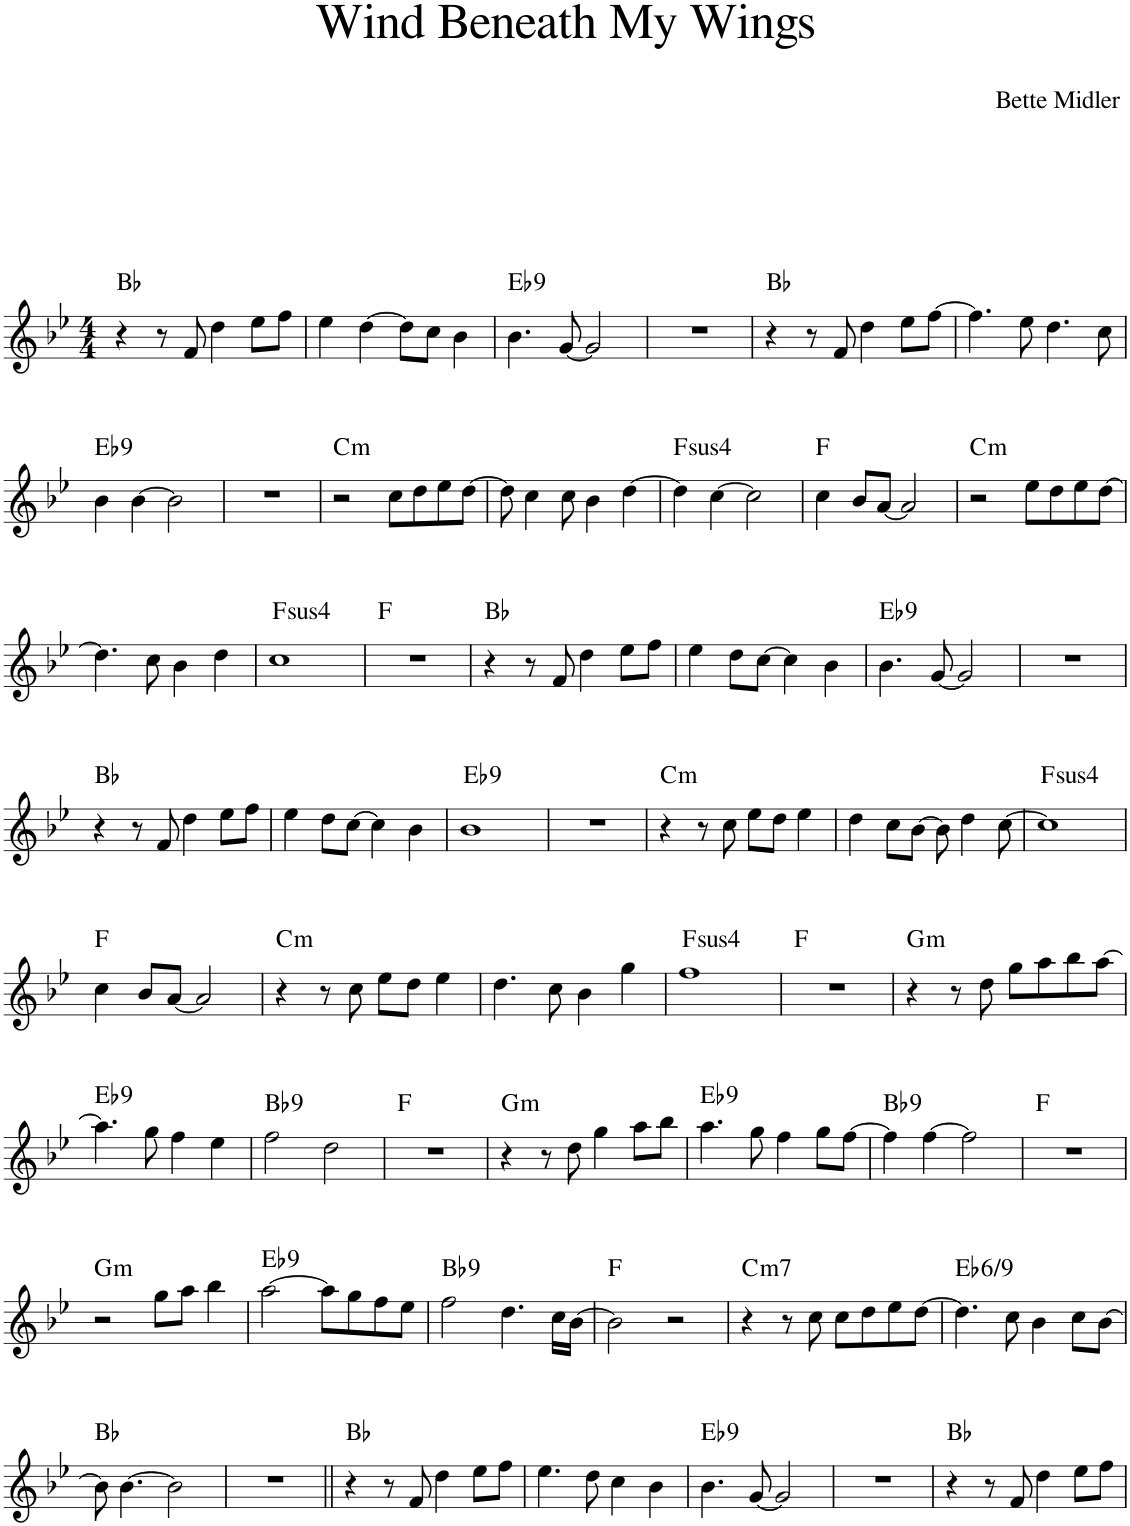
**kern	**harte
*part1	*part1
*staff1	*
*I"Piano	*
*I'Pno.	*
*clefG2	*
*k[b-e-]	*
*M4/4	*
=1	=1
4r	Bb:maj
8r	.
8f/	.
4dd\	.
8ee-\L	.
8ff\J	.
=2	=2
4ee-\	.
[4dd\	.
8dd\L]	.
8cc\J	.
4b-\	.
=3	=3
!	!LO:H:kt=9
4.b-\	Eb:9
[8g/	.
2g/]	.
=4	=4
1r	.
=5	=5
4r	Bb:maj
8r	.
8f/	.
4dd\	.
8ee-\L	.
[8ff\J	.
=6	=6
4.ff\]	.
8ee-\	.
4.dd\	.
8cc\	.
!!LO:LB:g=z
=7	=7
!	!LO:H:kt=9
4b-\	Eb:9
[4b-\	.
2b-\]	.
=8	=8
1r	.
=9	=9
!	!LO:H:kt=m
2r	C:min
8cc\L	.
8dd\	.
8ee-\	.
[8dd\J	.
=10	=10
8dd\]	.
4cc\	.
8cc\	.
4b-\	.
[4dd\	.
=11	=11
!	!LO:H:kt=4
4dd\]	F:sus4
[4cc\	.
2cc\]	.
=12	=12
4cc\	F:maj
8b-/L	.
[8a/J	.
2a/]	.
=13	=13
!	!LO:H:kt=m
2r	C:min
8ee-\L	.
8dd\	.
8ee-\	.
[8dd\J	.
!!LO:LB:g=z
=14	=14
4.dd\]	.
8cc\	.
4b-\	.
4dd\	.
=15	=15
!	!LO:H:kt=4
1cc	F:sus4
=16	=16
1r	F:maj
=17	=17
4r	Bb:maj
8r	.
8f/	.
4dd\	.
8ee-\L	.
8ff\J	.
=18	=18
4ee-\	.
8dd\L	.
[8cc\J	.
4cc\]	.
4b-\	.
=19	=19
!	!LO:H:kt=9
4.b-\	Eb:9
[8g/	.
2g/]	.
=20	=20
1r	.
!!LO:LB:g=z
=21	=21
4r	Bb:maj
8r	.
8f/	.
4dd\	.
8ee-\L	.
8ff\J	.
=22	=22
4ee-\	.
8dd\L	.
[8cc\J	.
4cc\]	.
4b-\	.
=23	=23
!	!LO:H:kt=9
1b-	Eb:9
=24	=24
1r	.
=25	=25
!	!LO:H:kt=m
4r	C:min
8r	.
8cc\	.
8ee-\L	.
8dd\J	.
4ee-\	.
=26	=26
4dd\	.
8cc\L	.
[8b-\J	.
8b-\]	.
4dd\	.
[8cc\	.
=27	=27
!	!LO:H:kt=4
1cc]	F:sus4
!!LO:LB:g=z
=28	=28
4cc\	F:maj
8b-/L	.
[8a/J	.
2a/]	.
=29	=29
!	!LO:H:kt=m
4r	C:min
8r	.
8cc\	.
8ee-\L	.
8dd\J	.
4ee-\	.
=30	=30
4.dd\	.
8cc\	.
4b-\	.
4gg\	.
=31	=31
!	!LO:H:kt=4
1ff	F:sus4
=32	=32
1r	F:maj
=33	=33
!	!LO:H:kt=m
4r	G:min
8r	.
8dd\	.
8gg\L	.
8aa\	.
8bb-\	.
[8aa\J	.
!!LO:LB:g=z
=34	=34
!	!LO:H:kt=9
4.aa\]	Eb:9
8gg\	.
4ff\	.
4ee-\	.
=35	=35
!	!LO:H:kt=9
2ff\	Bb:9
2dd\	.
=36	=36
1r	F:maj
=37	=37
!	!LO:H:kt=m
4r	G:min
8r	.
8dd\	.
4gg\	.
8aa\L	.
8bb-\J	.
=38	=38
!	!LO:H:kt=9
4.aa\	Eb:9
8gg\	.
4ff\	.
8gg\L	.
[8ff\J	.
=39	=39
!	!LO:H:kt=9
4ff\]	Bb:9
[4ff\	.
2ff\]	.
=40	=40
1r	F:maj
!!LO:LB:g=z
=41	=41
!	!LO:H:kt=m
2r	G:min
8gg\L	.
8aa\J	.
4bb-\	.
=42	=42
!	!LO:H:kt=9
[2aa\	Eb:9
8aa\L]	.
8gg\	.
8ff\	.
8ee-\J	.
=43	=43
!	!LO:H:kt=9
2ff\	Bb:9
4.dd\	.
16cc\LL	.
[16b-\JJ	.
=44	=44
2b-\]	F:maj
2r	.
=45	=45
!	!LO:H:kt=m7
4r	C:min7
8r	.
8cc\	.
8cc\L	.
8dd\	.
8ee-\	.
[8dd\J	.
=46	=46
!	!LO:H:kt=/6
4.dd\]	Eb:maj6(9)
8cc\	.
4b-\	.
8cc\L	.
[8b-\J	.
!!LO:LB:g=z
=47	=47
8b-\]	Bb:maj
[4.b-\	.
2b-\]	.
=48	=48
1r	.
=49||	=49||
4r	Bb:maj
8r	.
8f/	.
4dd\	.
8ee-\L	.
8ff\J	.
=50	=50
4.ee-\	.
8dd\	.
4cc\	.
4b-\	.
=51	=51
!	!LO:H:kt=9
4.b-\	Eb:9
[8g/	.
2g/]	.
=52	=52
1r	.
=53	=53
4r	Bb:maj
8r	.
8f/	.
4dd\	.
8ee-\L	.
8ff\J	.
=	=
*-	*-
